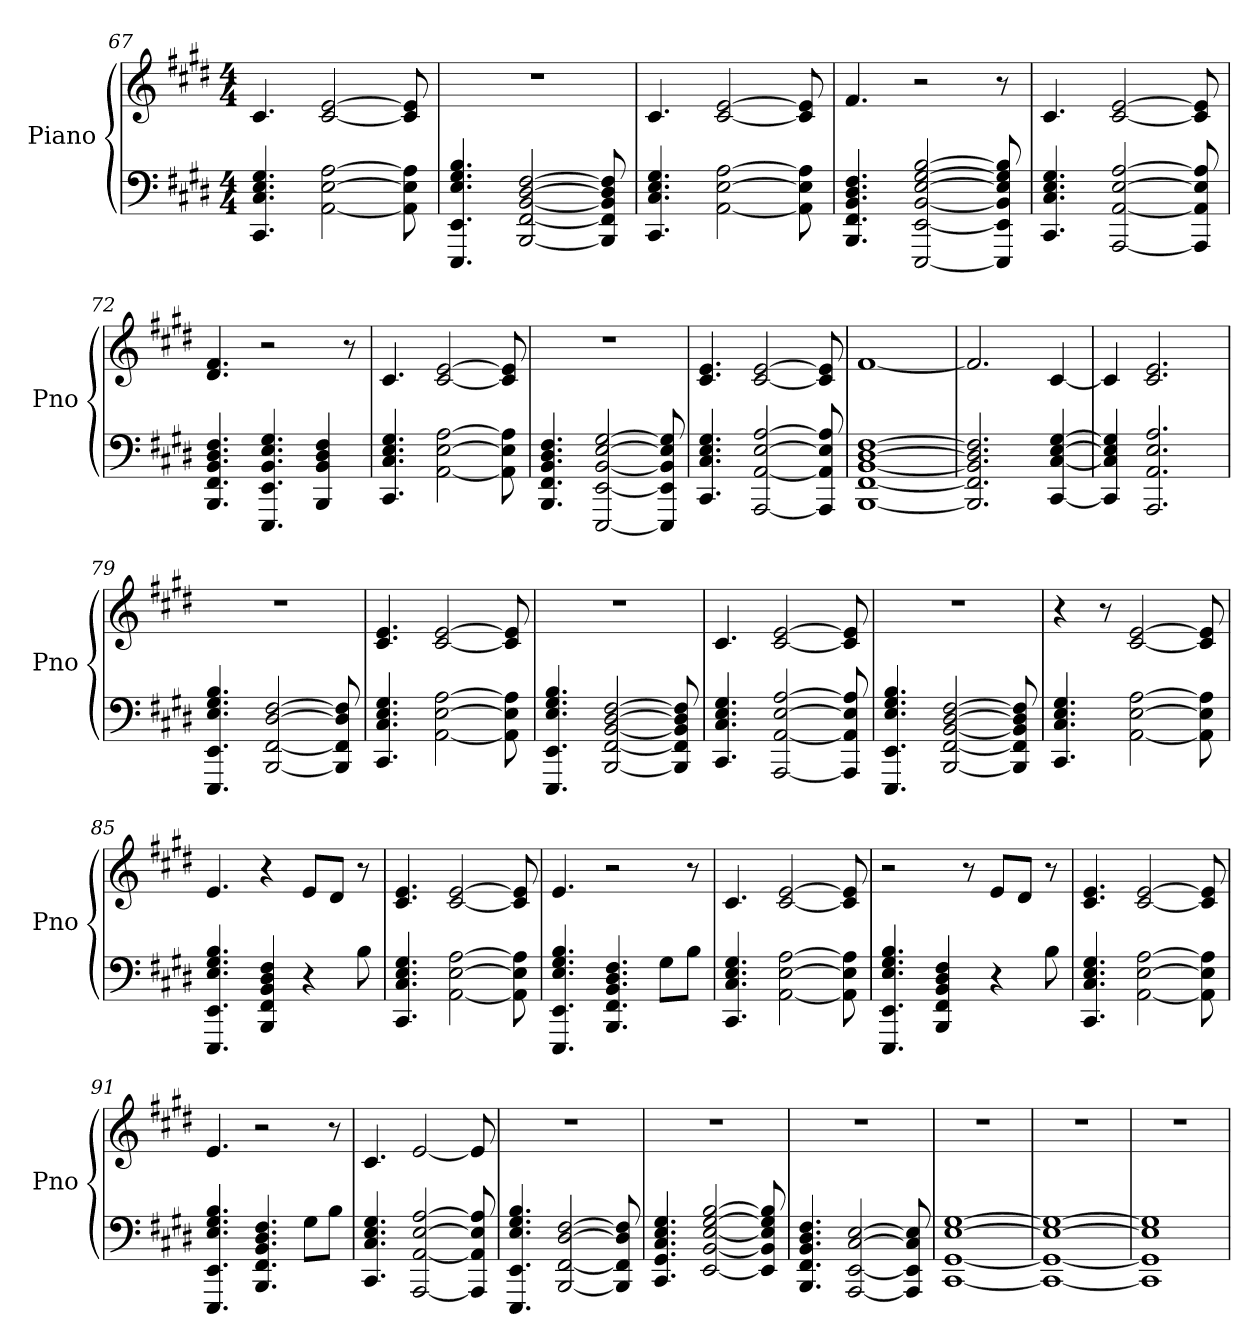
**kern	**kern
*part1	*part1
*staff2	*staff1
*I"Piano	*
*I'Pno	*
!!LO:LB:g=z
*clefF4	*clefG2
*k[f#c#g#d#]	*k[f#c#g#d#]
*E:	*E:
*M4/4	*M4/4
=67	=67
4.CC#/ 4.C#/ 4.E/ 4.G#/	4.c#/
[2AA\ [2E\ [2A\	[2c#/ [2e/
8AA\] 8E\] 8A\]	8c#/] 8e/]
=68	=68
4.EEE/ 4.EE/ 4.E/ 4.G#/ 4.B/	1r
[2BBB/ [2FF#/ [2BB/ [2D#/ [2F#/	.
8BBB/] 8FF#/] 8BB/] 8D#/] 8F#/]	.
=69	=69
4.CC#/ 4.C#/ 4.E/ 4.G#/	4.c#/
[2AA\ [2E\ [2A\	[2c#/ [2e/
8AA\] 8E\] 8A\]	8c#/] 8e/]
=70	=70
4.BBB/ 4.FF#/ 4.BB/ 4.D#/ 4.F#/	4.f#/
[2EEE/ [2EE/ [2BB/ [2E/ [2G#/ [2B/	2r
8EEE/] 8EE/] 8BB/] 8E/] 8G#/] 8B/]	8r
=71	=71
4.CC#/ 4.C#/ 4.E/ 4.G#/	4.c#/
[2AAA/ [2AA/ [2E/ [2A/	[2c#/ [2e/
8AAA/] 8AA/] 8E/] 8A/]	8c#/] 8e/]
=72	=72
4.BBB/ 4.FF#/ 4.BB/ 4.D#/ 4.F#/	4.d#/ 4.f#/
4.EEE/ 4.EE/ 4.BB/ 4.E/ 4.G#/	2r
4BBB/ 4BB/ 4D#/ 4F#/	.
.	8r
=73	=73
4.CC#/ 4.C#/ 4.E/ 4.G#/	4.c#/
[2AA\ [2E\ [2A\	[2c#/ [2e/
8AA\] 8E\] 8A\]	8c#/] 8e/]
!!LO:LB:g=z
=74	=74
4.BBB/ 4.FF#/ 4.BB/ 4.D#/ 4.F#/	1r
[2EEE/ [2EE/ [2BB/ [2E/ [2G#/	.
8EEE/] 8EE/] 8BB/] 8E/] 8G#/]	.
=75	=75
4.CC#/ 4.C#/ 4.E/ 4.G#/	4.c#/ 4.e/
[2AAA/ [2AA/ [2E/ [2A/	[2c#/ [2e/
8AAA/] 8AA/] 8E/] 8A/]	8c#/] 8e/]
=76	=76
[1BBB [1FF# [1BB [1D# [1F#	[1f#
=77	=77
2.BBB/] 2.FF#/] 2.BB/] 2.D#/] 2.F#/]	2.f#/]
[4CC#/ [4C#/ [4E/ [4G#/	[4c#/
=78	=78
4CC#/] 4C#/] 4E/] 4G#/]	4c#/]
2.AAA/ 2.AA/ 2.E/ 2.A/	2.c#/ 2.e/
=79	=79
4.EEE/ 4.EE/ 4.E/ 4.G#/ 4.B/	1r
[2BBB/ [2FF#/ [2D#/ [2F#/	.
8BBB/] 8FF#/] 8D#/] 8F#/]	.
=80	=80
4.CC#/ 4.C#/ 4.E/ 4.G#/	4.c#/ 4.e/
[2AA\ [2E\ [2A\	[2c#/ [2e/
8AA\] 8E\] 8A\]	8c#/] 8e/]
=81	=81
4.EEE/ 4.EE/ 4.E/ 4.G#/ 4.B/	1r
[2BBB/ [2FF#/ [2BB/ [2D#/ [2F#/	.
8BBB/] 8FF#/] 8BB/] 8D#/] 8F#/]	.
=82	=82
4.CC#/ 4.C#/ 4.E/ 4.G#/	4.c#/
[2AAA/ [2AA/ [2E/ [2A/	[2c#/ [2e/
8AAA/] 8AA/] 8E/] 8A/]	8c#/] 8e/]
!!LO:PB:g=z
=83	=83
4.EEE/ 4.EE/ 4.E/ 4.G#/ 4.B/	1r
[2BBB/ [2FF#/ [2BB/ [2D#/ [2F#/	.
8BBB/] 8FF#/] 8BB/] 8D#/] 8F#/]	.
=84	=84
4.CC#/ 4.C#/ 4.E/ 4.G#/	4r
.	8r
[2AA\ [2E\ [2A\	[2c#/ [2e/
8AA\] 8E\] 8A\]	8c#/] 8e/]
=85	=85
4.EEE/ 4.EE/ 4.E/ 4.G#/ 4.B/	4.e/
4BBB/ 4FF#/ 4BB/ 4D#/ 4F#/	4r
4r	8e/L
.	8d#/J
8B\	8r
=86	=86
4.CC#/ 4.C#/ 4.E/ 4.G#/	4.c#/ 4.e/
[2AA\ [2E\ [2A\	[2c#/ [2e/
8AA\] 8E\] 8A\]	8c#/] 8e/]
=87	=87
4.EEE/ 4.EE/ 4.E/ 4.G#/ 4.B/	4.e/
4.BBB/ 4.FF#/ 4.BB/ 4.D#/ 4.F#/	2r
8G#\L	.
8B\J	8r
=88	=88
4.CC#/ 4.C#/ 4.E/ 4.G#/	4.c#/
[2AA\ [2E\ [2A\	[2c#/ [2e/
8AA\] 8E\] 8A\]	8c#/] 8e/]
=89	=89
4.EEE/ 4.EE/ 4.E/ 4.G#/ 4.B/	2r
4BBB/ 4FF#/ 4BB/ 4D#/ 4F#/	.
.	8r
4r	8e/L
.	8d#/J
8B\	8r
!!LO:LB:g=z
=90	=90
4.CC#/ 4.C#/ 4.E/ 4.G#/	4.c#/ 4.e/
[2AA\ [2E\ [2A\	[2c#/ [2e/
8AA\] 8E\] 8A\]	8c#/] 8e/]
=91	=91
4.EEE/ 4.EE/ 4.E/ 4.G#/ 4.B/	4.e/
4.BBB/ 4.FF#/ 4.BB/ 4.D#/ 4.F#/	2r
8G#\L	.
8B\J	8r
=92	=92
4.CC#/ 4.C#/ 4.E/ 4.G#/	4.c#/
[2AAA/ [2AA/ [2E/ [2A/	[2e/
8AAA/] 8AA/] 8E/] 8A/]	8e/]
=93	=93
4.EEE/ 4.EE/ 4.E/ 4.G#/ 4.B/	1r
[2BBB/ [2FF#/ [2D#/ [2F#/	.
8BBB/] 8FF#/] 8D#/] 8F#/]	.
=94	=94
4.CC#/ 4.GG#/ 4.C#/ 4.E/ 4.G#/	1r
[2EE/ [2BB/ [2E/ [2G#/ [2B/	.
8EE/] 8BB/] 8E/] 8G#/] 8B/]	.
=95	=95
4.BBB/ 4.FF#/ 4.BB/ 4.D#/ 4.F#/	1r
[2AAA/ [2EE/ [2C#/ [2E/	.
8AAA/] 8EE/] 8C#/] 8E/]	.
=96	=96
[1CC# [1GG# [1E [1G#	1r
=97	=97
1CC#_ 1GG#_ 1E_ 1G#_	1r
=98	=98
1CC#] 1GG#] 1E] 1G#]	1r
=	=
*-	*-
